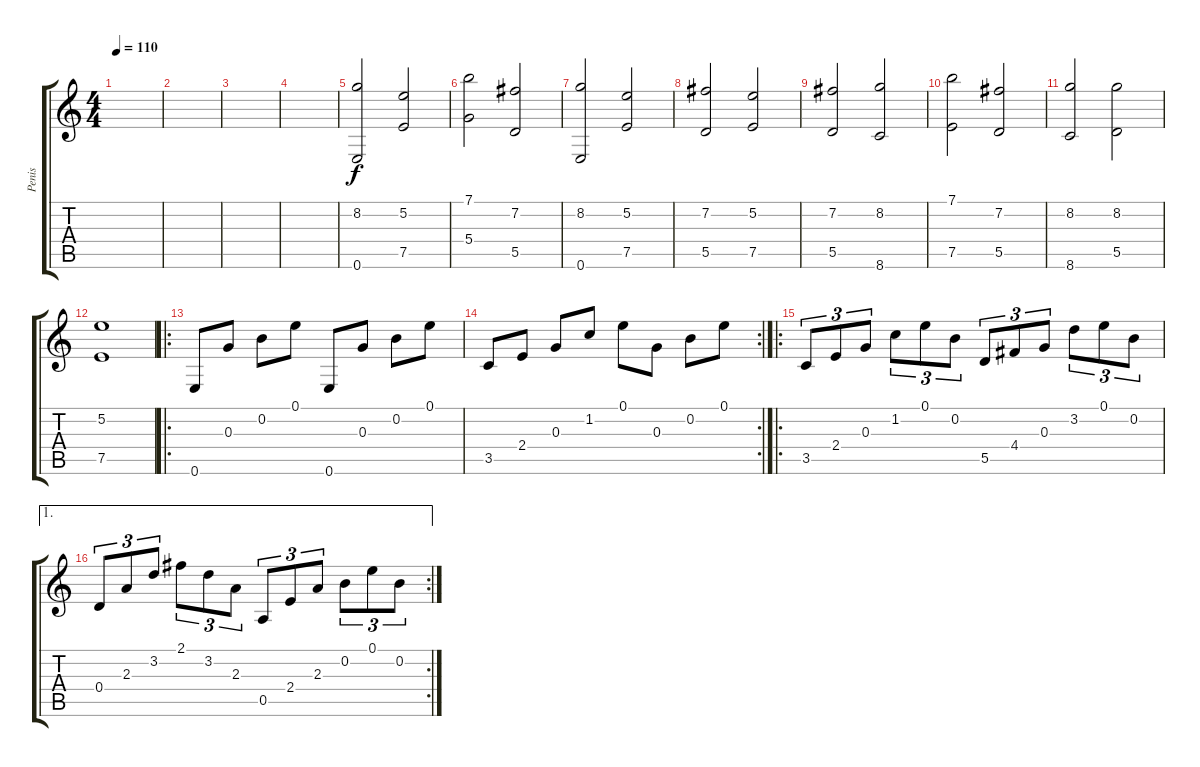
\track ("Penis" "Penis") {instrument acousticguitarsteel}
\staff {score tabs}
\tuning (E4 B3 G3 D3 A2 E2) {hide}
\ts (4 4)
\tempo 110
\clef g2
\ks c
|
|
|
|
(8.2 0.6).2 (5.2 7.5).2 |
(7.1 5.4).2 (7.2 5.5).2 |
(8.2 0.6).2 (5.2 7.5).2 |
(7.2 5.5).2 (5.2 7.5).2 |
(7.2 5.5).2 (8.2 8.6).2 |
(7.1 7.5).2 (7.2 5.5).2 |
(8.2 8.6).2 (8.2 5.5).2 |
(5.2 7.5).1 |
\ro
0.6.8 0.3.8 0.2.8 0.1.8 0.6.8 0.3.8 0.2.8 0.1.8 |
\rc 2
3.5.8 2.4.8 0.3.8 1.2.8 0.1.8 0.3.8 0.2.8 0.1.8 |
\ro
3.5.8{tu (3 2)} 2.4.8{tu (3 2)} 0.3.8{tu (3 2)} 1.2.8{tu (3 2)} 0.1.8{tu (3 2)} 0.2.8{tu (3 2)} 5.5.8{tu (3 2)} 4.4.8{tu (3 2)} 0.3.8{tu (3 2)} 3.2.8{tu (3 2)} 0.1.8{tu (3 2)} 0.2.8{tu (3 2)} |
\ae 1
\rc 2
0.4.8{tu (3 2)} 2.3.8{tu (3 2)} 3.2.8{tu (3 2)} 2.1.8{tu (3 2)} 3.2.8{tu (3 2)} 2.3.8{tu (3 2)} 0.5.8{tu (3 2)} 2.4.8{tu (3 2)} 2.3.8{tu (3 2)} 0.2.8{tu (3 2)} 0.1.8{tu (3 2)} 0.2.8{tu (3 2)}
